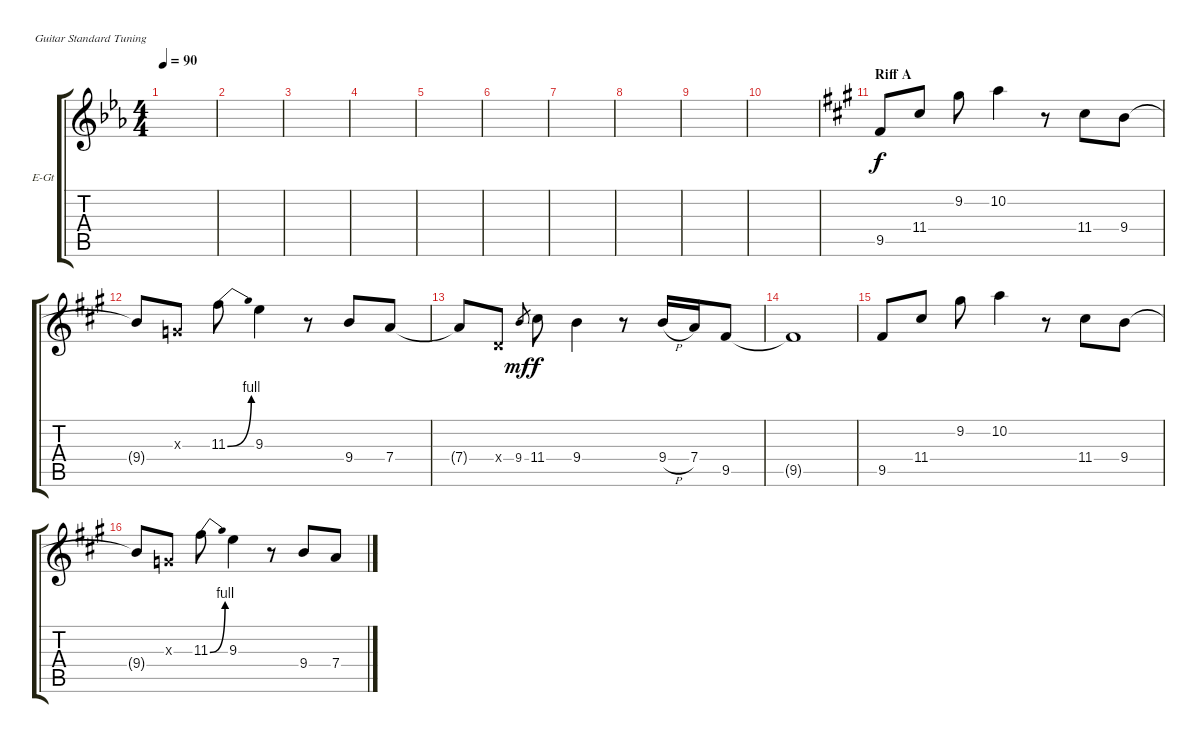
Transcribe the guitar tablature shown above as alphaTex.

\bracketExtendMode groupsimilarinstruments
\firstSystemTrackNameOrientation horizontal
\otherSystemsTrackNameOrientation horizontal
\track ("Solo guitar" "E-Gt") {instrument distortionguitar}
\staff {score tabs}
\tuning (E4 B3 G3 D3 A2 E2)
\ts (4 4)
\tempo 90
\clef g2
\scale
0.333333
\ks cminor
|
\scale
0.333333 |
\scale
0.333333 |
\scale
0.333333 |
\scale
0.333333 |
\scale
0.333333 |
\scale
0.333333 |
\scale
0.333333 |
\scale
0.333333 |
\scale
0.333333 |
\section ("" "Riff A")
\scale
0.333333
\ks a
9.5.8 11.4.8 9.2.8 10.2.4 r.8 11.4.8 9.4.8 |
\scale
0.333333 9.4{t}.8 0.3{x}.8 11.3{be (bend 0 0 60 4)}.8 9.3.4 r.8 9.4.8 7.4.8 |
\scale
0.333333 7.4{t}.8 0.4{x}.8 9.4.8{gr dy mf} 11.4.8{dy f} 9.4.4 r.8 9.4{h}.16 7.4.16 9.5.8 |
\scale
0.333333 9.5{t}.1 |
\scale
0.333333 9.5.8 11.4.8 9.2.8 10.2.4 r.8 11.4.8 9.4.8 |
\scale
0.333333 9.4{t}.8 0.3{x}.8 11.3{be (bend 0 0 60 4)}.8 9.3.4 r.8 9.4.8 7.4.8
